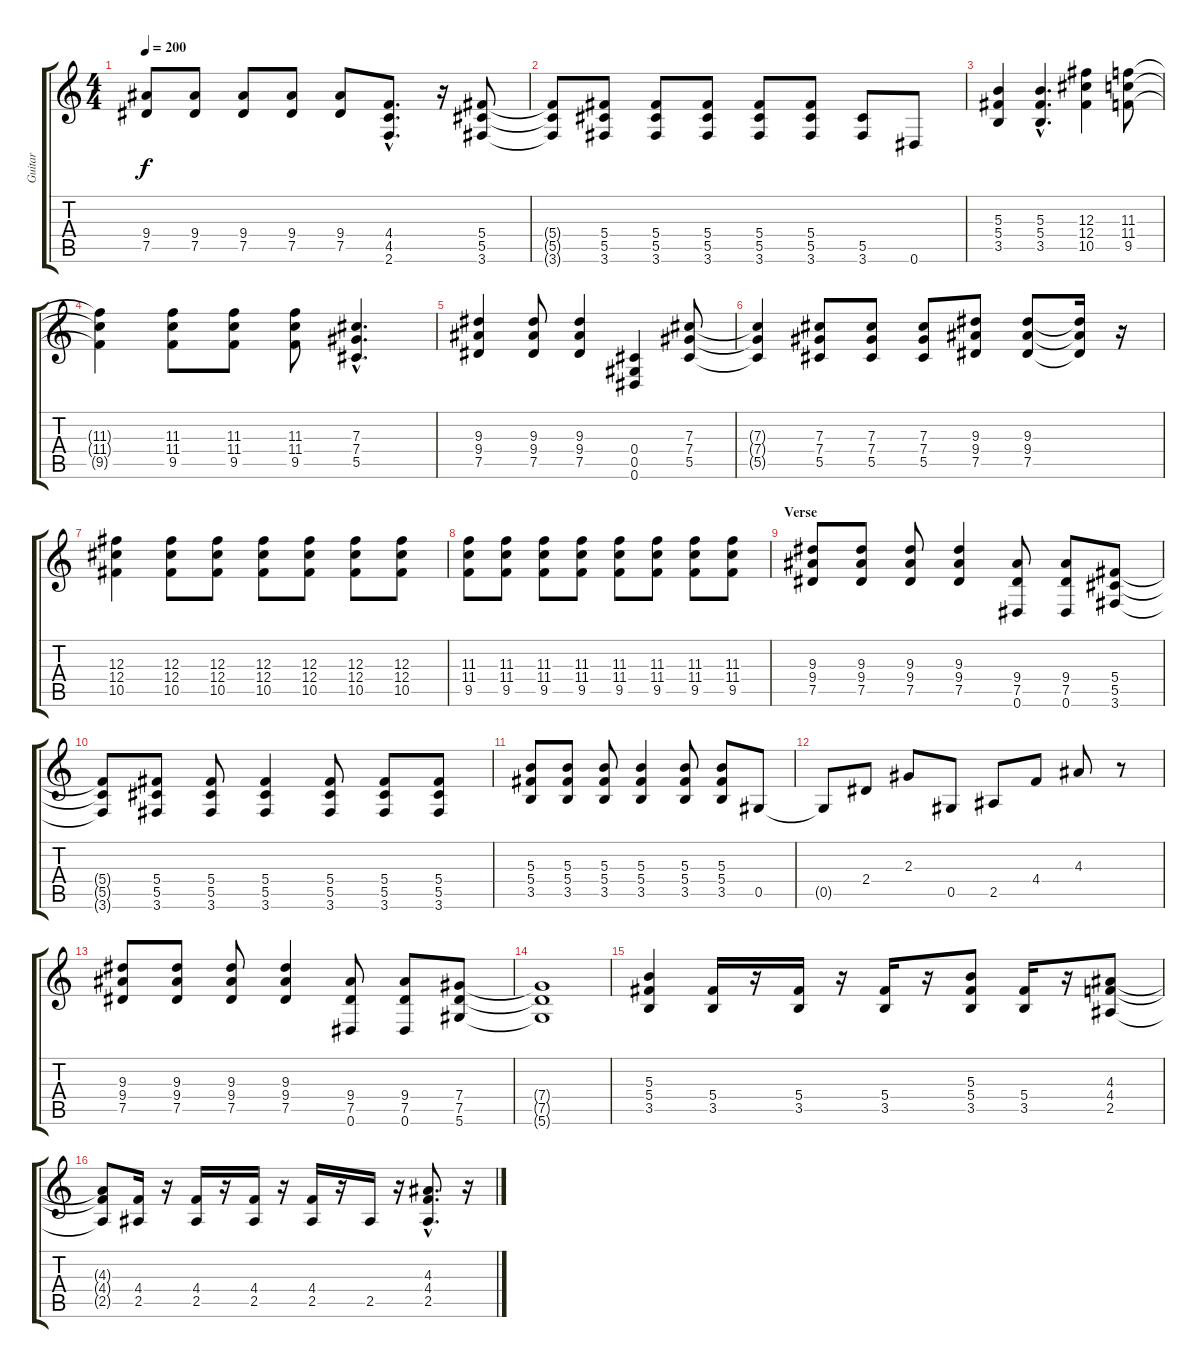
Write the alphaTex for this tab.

\track ("Guitar" "Guitar") {instrument distortionguitar}
\staff {score tabs}
\tuning (Eb4 Bb3 Gb3 Db3 Ab2 Eb2) {hide}
\ts (4 4)
\tempo 200
\clef g2
\ks c
(9.4 7.5).8{dy f} (9.4 7.5).8 (9.4 7.5).8 (9.4 7.5).8 (9.4 7.5).8 (4.4{hac} 4.5{hac} 2.6{hac}).8{d} r.16 (5.4 5.5 3.6).8 |
(5.4{t} 5.5{t} 3.6{t}).8 (5.4 5.5 3.6).8 (5.4 5.5 3.6).8 (5.4 5.5 3.6).8 (5.4 5.5 3.6).8 (5.4 5.5 3.6).8 (5.5 3.6).8 0.6.8 |
(5.3 5.4 3.5).4 (5.3{hac} 5.4{hac} 3.5{hac}).4{d} (12.3 12.4 10.5).4 (11.3 11.4 9.5).8 |
(11.3{t} 11.4{t} 9.5{t}).4 (11.3 11.4 9.5).8 (11.3 11.4 9.5).8 (11.3 11.4 9.5).8 (7.3{hac} 7.4{hac} 5.5{hac}).4{d} |
(9.3 9.4 7.5).4 (9.3 9.4 7.5).8 (9.3 9.4 7.5).4 (0.4 0.5 0.6).4 (7.3 7.4 5.5).8 |
(7.3{t} 7.4{t} 5.5{t}).4 (7.3 7.4 5.5).8 (7.3 7.4 5.5).8 (7.3 7.4 5.5).8 (9.3 9.4 7.5).8 (9.3 9.4 7.5).8 (9.3{t} 9.4{t} 7.5{t}).16 r.16 |
(12.3 12.4 10.5).4 (12.3 12.4 10.5).8 (12.3 12.4 10.5).8 (12.3 12.4 10.5).8 (12.3 12.4 10.5).8 (12.3 12.4 10.5).8 (12.3 12.4 10.5).8 |
(11.3 11.4 9.5).8 (11.3 11.4 9.5).8 (11.3 11.4 9.5).8 (11.3 11.4 9.5).8 (11.3 11.4 9.5).8 (11.3 11.4 9.5).8 (11.3 11.4 9.5).8 (11.3 11.4 9.5).8 |
\section ("" "Verse")
(9.3 9.4 7.5).8 (9.3 9.4 7.5).8 (9.3 9.4 7.5).8 (9.3 9.4 7.5).4 (9.4 7.5 0.6).8 (9.4 7.5 0.6).8 (5.4 5.5 3.6).8 |
(5.4{t} 5.5{t} 3.6{t}).8 (5.4 5.5 3.6).8 (5.4 5.5 3.6).8 (5.4 5.5 3.6).4 (5.4 5.5 3.6).8 (5.4 5.5 3.6).8 (5.4 5.5 3.6).8 |
(5.3 5.4 3.5).8 (5.3 5.4 3.5).8 (5.3 5.4 3.5).8 (5.3 5.4 3.5).4 (5.3 5.4 3.5).8 (5.3 5.4 3.5).8 0.5.8 |
0.5{t}.8 2.4.8 2.3.8 0.5.8 2.5.8 4.4.8 4.3.8 r.8 |
(9.3 9.4 7.5).8 (9.3 9.4 7.5).8 (9.3 9.4 7.5).8 (9.3 9.4 7.5).4 (9.4 7.5 0.6).8 (9.4 7.5 0.6).8 (7.4 7.5 5.6).8 |
(7.4{t} 7.5{t} 5.6{t}).1 |
(5.3 5.4 3.5).4 (5.4 3.5).16 r.16 (5.4 3.5).16 r.16 (5.4 3.5).16 r.16 (5.3 5.4 3.5).8 (5.4 3.5).16 r.16 (4.3 4.4 2.5).8 |
(4.3{t} 4.4{t} 2.5{t}).8 (4.4 2.5).16 r.16 (4.4 2.5).16 r.16 (4.4 2.5).16 r.16 (4.4 2.5).16 r.16 2.5.16 r.16 (4.3{hac} 4.4{hac} 2.5{hac}).8{d} r.16
